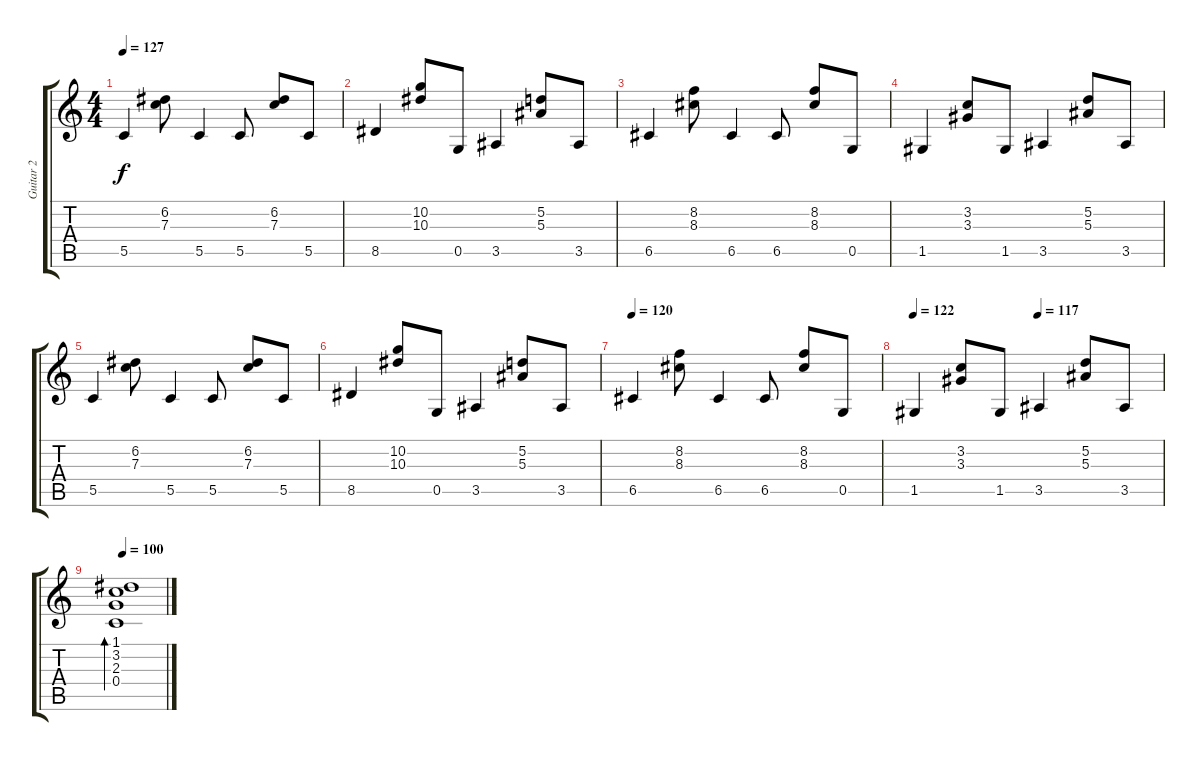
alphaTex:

\track ("Guitar 2" "Guitar 2") {instrument acousticguitarsteel}
\staff {score tabs}
\tuning (D4 A3 F3 C3 G2 C2) {hide}
\ts (4 4)
\tempo 127
\clef g2
\ks c
5.5.4{dy f} (6.2 7.3).8 5.5.4 5.5.8 (6.2 7.3).8 5.5.8 |
8.5.4 (10.2 10.3).8 0.5.8 3.5.4 (5.2 5.3).8 3.5.8 |
6.5.4 (8.2 8.3).8 6.5.4 6.5.8 (8.2 8.3).8 0.5.8 |
1.5.4 (3.2 3.3).8 1.5.8 3.5.4 (5.2 5.3).8 3.5.8 |
5.5.4 (6.2 7.3).8 5.5.4 5.5.8 (6.2 7.3).8 5.5.8 |
8.5.4 (10.2 10.3).8 0.5.8 3.5.4 (5.2 5.3).8 3.5.8 |
\tempo 120
6.5.4 (8.2 8.3).8 6.5.4 6.5.8 (8.2 8.3).8 0.5.8 |
\tempo 113
\tempo (104 0.5)
\tempo 122
\tempo (117 0.5)
1.5.4 (3.2 3.3).8 1.5.8 3.5.4 (5.2 5.3).8 3.5.8 |
\tempo 100
(1.1 3.2 2.3 0.4).1{bd 480}
